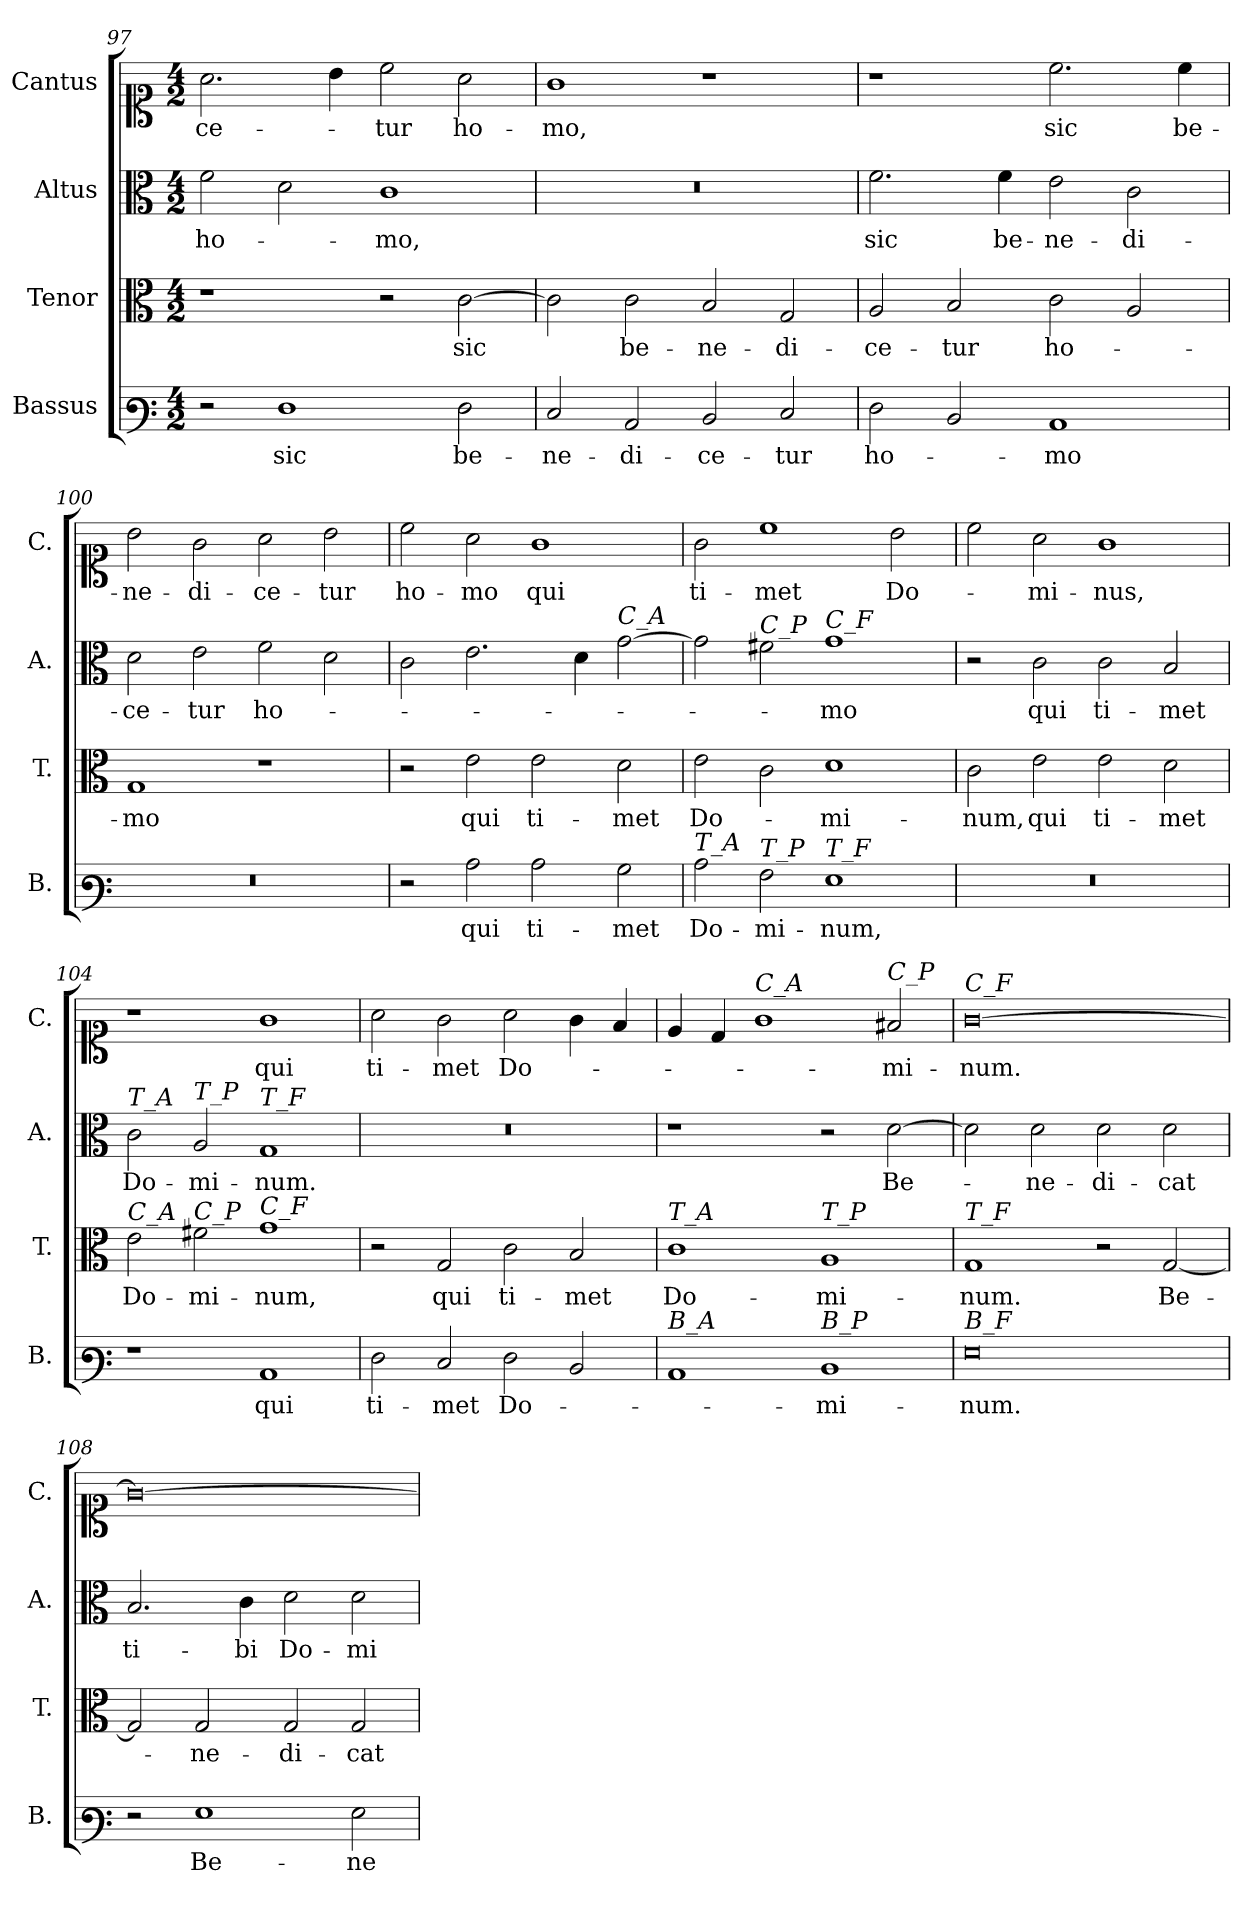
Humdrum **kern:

**kern	**text	**kern	**text	**kern	**text	**kern	**text
*part4	*part4	*part3	*part3	*part2	*part2	*part1	*part1
*staff4	*staff4	*staff3	*staff3	*staff2	*staff2	*staff1	*staff1
*I"Bassus	*	*I"Tenor	*	*I"Altus	*	*I"Cantus	*
*I'B.	*	*I'T.	*	*I'A.	*	*I'C.	*
*clefF3	*	*clefC3	*	*clefC3	*	*clefC1	*
*k[]	*	*k[]	*	*k[]	*	*k[]	*
*M4/2	*	*M4/2	*	*M4/2	*	*M4/2	*
=97	=97	=97	=97	=97	=97	=97	=97
!	!	!	!	!	!LO:LY:b	!	!LO:LY:b
2r	.	1r	.	2f\	ho-	2.a\	-ce-
!	!LO:LY:b	!	!	!	!	!	!
1F	sic	.	.	2d\	.	.	.
.	.	.	.	.	.	4b\	.
!	!	!	!	!	!LO:LY:b	!	!LO:LY:b
.	.	2r	.	1c	-mo,	2cc\	-tur
!	!LO:LY:b	!	!LO:LY:b	!	!	!	!LO:LY:b
2F\	be-	[2c\	sic	.	.	2a\	ho-
=98	=98	=98	=98	=98	=98	=98	=98
!	!LO:LY:b	!	!	!	!	!	!LO:LY:b
2E/	-ne-	2c\]	.	0r	.	1g	-mo,
!	!LO:LY:b	!	!LO:LY:b	!	!	!	!
2C/	-di-	2c\	be-	.	.	.	.
!	!LO:LY:b	!	!LO:LY:b	!	!	!	!
2D/	-ce-	2B/	-ne-	.	.	1r	.
!	!LO:LY:b	!	!LO:LY:b	!	!	!	!
2E/	-tur	2G/	-di-	.	.	.	.
=99	=99	=99	=99	=99	=99	=99	=99
!	!LO:LY:b	!	!LO:LY:b	!	!LO:LY:b	!	!
2F\	ho-	2A/	-ce-	2.f\	sic	1r	.
!	!	!	!LO:LY:b	!	!	!	!
2D/	.	2B/	-tur	.	.	.	.
!	!	!	!	!	!LO:LY:b	!	!
.	.	.	.	4f\	be-	.	.
!	!LO:LY:b	!	!LO:LY:b	!	!LO:LY:b	!	!LO:LY:b
1C	-mo	2c\	ho-	2e\	-ne-	2.cc\	sic
!	!	!	!	!	!LO:LY:b	!	!
.	.	2A/	.	2c\	-di-	.	.
!	!	!	!	!	!	!	!LO:LY:b
.	.	.	.	.	.	4cc\	be-
!!LO:LB:g=z
=100	=100	=100	=100	=100	=100	=100	=100
!	!	!	!LO:LY:b	!	!LO:LY:b	!	!LO:LY:b
0r	.	1G	-mo	2d\	-ce-	2b\	-ne-
!	!	!	!	!	!LO:LY:b	!	!LO:LY:b
.	.	.	.	2e\	-tur	2g\	-di-
!	!	!	!	!	!LO:LY:b	!	!LO:LY:b
.	.	1r	.	2f\	ho-	2a\	-ce-
!	!	!	!	!	!	!	!LO:LY:b
.	.	.	.	2d\	.	2b\	-tur
=101	=101	=101	=101	=101	=101	=101	=101
!	!	!	!	!	!	!	!LO:LY:b
2r	.	2r	.	2c\	.	2cc\	ho-
!	!LO:LY:b	!	!LO:LY:b	!	!	!	!LO:LY:b
2c\	qui	2e\	qui	2.e\	.	2a\	-mo
!	!LO:LY:b	!	!LO:LY:b	!	!	!	!LO:LY:b
2c\	ti-	2e\	ti-	.	.	1g	qui
.	.	.	.	4d\	.	.	.
!	!	!	!	!LO:TX:a:i:t=C_A	!	!	!
!	!LO:LY:b	!	!LO:LY:b	!	!	!	!
2B\	-met	2d\	-met	[2g\	.	.	.
=102	=102	=102	=102	=102	=102	=102	=102
!LO:TX:a:i:t=T_A	!	!	!	!	!	!	!
!	!LO:LY:b	!	!LO:LY:b	!	!	!	!LO:LY:b
2c\	Do-	2e\	Do-	2g\]	.	2g\	ti-
!	!	!	!	!LO:TX:a:i:t=C_P	!	!	!
!LO:TX:a:i:t=T_P	!	!	!	!	!	!	!
!	!LO:LY:b	!	!	!	!	!	!LO:LY:b
2A\	-mi-	2c\	.	2f#X\	.	1cc	-met
!	!	!	!	!LO:TX:a:i:t=C_F	!	!	!
!LO:TX:a:i:t=T_F	!	!	!	!	!	!	!
!	!LO:LY:b	!	!LO:LY:b	!	!LO:LY:b	!	!
1G	-num,	1d	-mi-	1g	-mo	.	.
!	!	!	!	!	!	!	!LO:LY:b
.	.	.	.	.	.	2b\	Do-
=103	=103	=103	=103	=103	=103	=103	=103
!	!	!	!LO:LY:b	!	!	!	!
0r	.	2c\	-num,	2r	.	2cc\	.
!	!	!	!LO:LY:b	!	!LO:LY:b	!	!LO:LY:b
.	.	2e\	qui	2c\	qui	2a\	-mi-
!	!	!	!LO:LY:b	!	!LO:LY:b	!	!LO:LY:b
.	.	2e\	ti-	2c\	ti-	1g	-nus,
!	!	!	!LO:LY:b	!	!LO:LY:b	!	!
.	.	2d\	-met	2B/	-met	.	.
!!LO:PB:g=z
=104	=104	=104	=104	=104	=104	=104	=104
!	!	!	!	!LO:TX:a:i:t=T_A	!	!	!
!	!	!LO:TX:a:i:t=C_A	!	!	!	!	!
!	!	!	!LO:LY:b	!	!LO:LY:b	!	!
1r	.	2e\	Do-	2c\	Do-	1r	.
!	!	!	!	!LO:TX:a:i:t=T_P	!	!	!
!	!	!LO:TX:a:i:t=C_P	!	!	!	!	!
!	!	!	!LO:LY:b	!	!LO:LY:b	!	!
.	.	2f#X\	-mi-	2A/	-mi-	.	.
!	!	!	!	!LO:TX:a:i:t=T_F	!	!	!
!	!	!LO:TX:a:i:t=C_F	!	!	!	!	!
!	!LO:LY:b	!	!LO:LY:b	!	!LO:LY:b	!	!LO:LY:b
1C	qui	1g	-num,	1G	-num.	1g	qui
=105	=105	=105	=105	=105	=105	=105	=105
!	!LO:LY:b	!	!	!	!	!	!LO:LY:b
2F\	ti-	2r	.	0r	.	2a\	ti-
!	!LO:LY:b	!	!LO:LY:b	!	!	!	!LO:LY:b
2E/	-met	2G/	qui	.	.	2g\	met
!	!LO:LY:b	!	!LO:LY:b	!	!	!	!LO:LY:b
2F\	Do-	2c\	ti-	.	.	2a\	Do-
!	!	!	!LO:LY:b	!	!	!	!
2D/	.	2B/	-met	.	.	4g\	.
.	.	.	.	.	.	4f/	.
=106	=106	=106	=106	=106	=106	=106	=106
!	!	!LO:TX:a:i:t=T_A	!	!	!	!	!
!LO:TX:a:i:t=B_A	!	!	!	!	!	!	!
!	!	!	!LO:LY:b	!	!	!	!
1C	.	1c	Do-	1r	.	4e/	.
.	.	.	.	.	.	4d/	.
!	!	!	!	!	!	!LO:TX:a:i:t=C_A	!
.	.	.	.	.	.	1g	.
!	!	!LO:TX:a:i:t=T_P	!	!	!	!	!
!LO:TX:a:i:t=B_P	!	!	!	!	!	!	!
!	!LO:LY:b	!	!LO:LY:b	!	!	!	!
1D	-mi-	1A	-mi-	2r	.	.	.
!	!	!	!	!	!	!LO:TX:a:i:t=C_P	!
!	!	!	!	!	!LO:LY:b	!	!LO:LY:b
.	.	.	.	[2d\	Be-	2f#X/	-mi-
=107	=107	=107	=107	=107	=107	=107	=107
!	!	!	!	!	!	!LO:TX:a:i:t=C_F	!
!	!	!LO:TX:a:i:t=T_F	!	!	!	!	!
!LO:TX:a:i:t=B_F	!	!	!	!	!	!	!
!	!LO:LY:b	!	!LO:LY:b	!	!	!	!LO:LY:b
0G	-num.	1G	-num.	2d\]	.	[0g	-num.
!	!	!	!	!	!LO:LY:b	!	!
.	.	.	.	2d\	-ne-	.	.
!	!	!	!	!	!LO:LY:b	!	!
.	.	2r	.	2d\	-di-	.	.
!	!	!	!LO:LY:b	!	!LO:LY:b	!	!
.	.	[2G/	Be-	2d\	-cat	.	.
=108	=108	=108	=108	=108	=108	=108	=108
!	!	!	!	!	!LO:LY:b	!	!
2r	.	2G/]	.	2.B/	ti-	0g_	.
!	!LO:LY:b	!	!LO:LY:b	!	!	!	!
1G	Be-	2G/	-ne-	.	.	.	.
!	!	!	!	!	!LO:LY:b	!	!
.	.	.	.	4c\	-bi	.	.
!	!	!	!LO:LY:b	!	!LO:LY:b	!	!
.	.	2G/	-di-	2d\	Do-	.	.
!	!LO:LY:b	!	!LO:LY:b	!	!LO:LY:b	!	!
2G\	-ne-	2G/	-cat	2d\	-mi-	.	.
=	=	=	=	=	=	=	=
*-	*-	*-	*-	*-	*-	*-	*-
